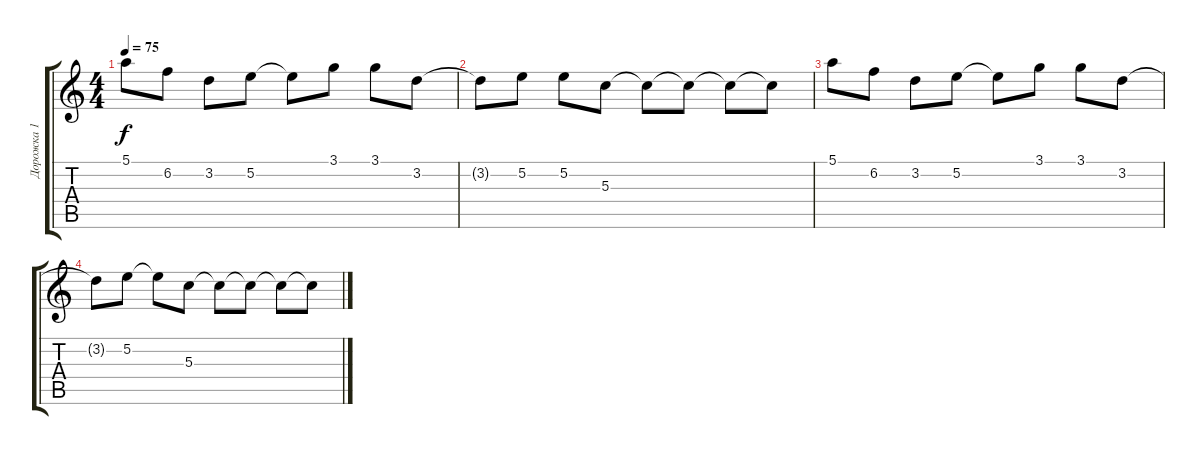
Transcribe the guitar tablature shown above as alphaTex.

\track ("Дорожка 1" "Дорожка 1") {instrument overdrivenguitar}
\staff {score tabs}
\tuning (E4 B3 G3 D3 A2 E2) {hide}
\ts (4 4)
\tempo 75
\clef g2
\ks c
5.1.8{dy f} 6.2.8 3.2.8 5.2.8 5.2{t}.8 3.1.8 3.1.8 3.2.8 |
3.2{t}.8 5.2.8 5.2.8 5.3.8 5.3{t}.8 5.3{t}.8 5.3{t}.8 5.3{t}.8 |
5.1.8 6.2.8 3.2.8 5.2.8 5.2{t}.8 3.1.8 3.1.8 3.2.8 |
3.2{t}.8 5.2.8 5.2{t}.8 5.3.8 5.3{t}.8 5.3{t}.8 5.3{t}.8 5.3{t}.8
